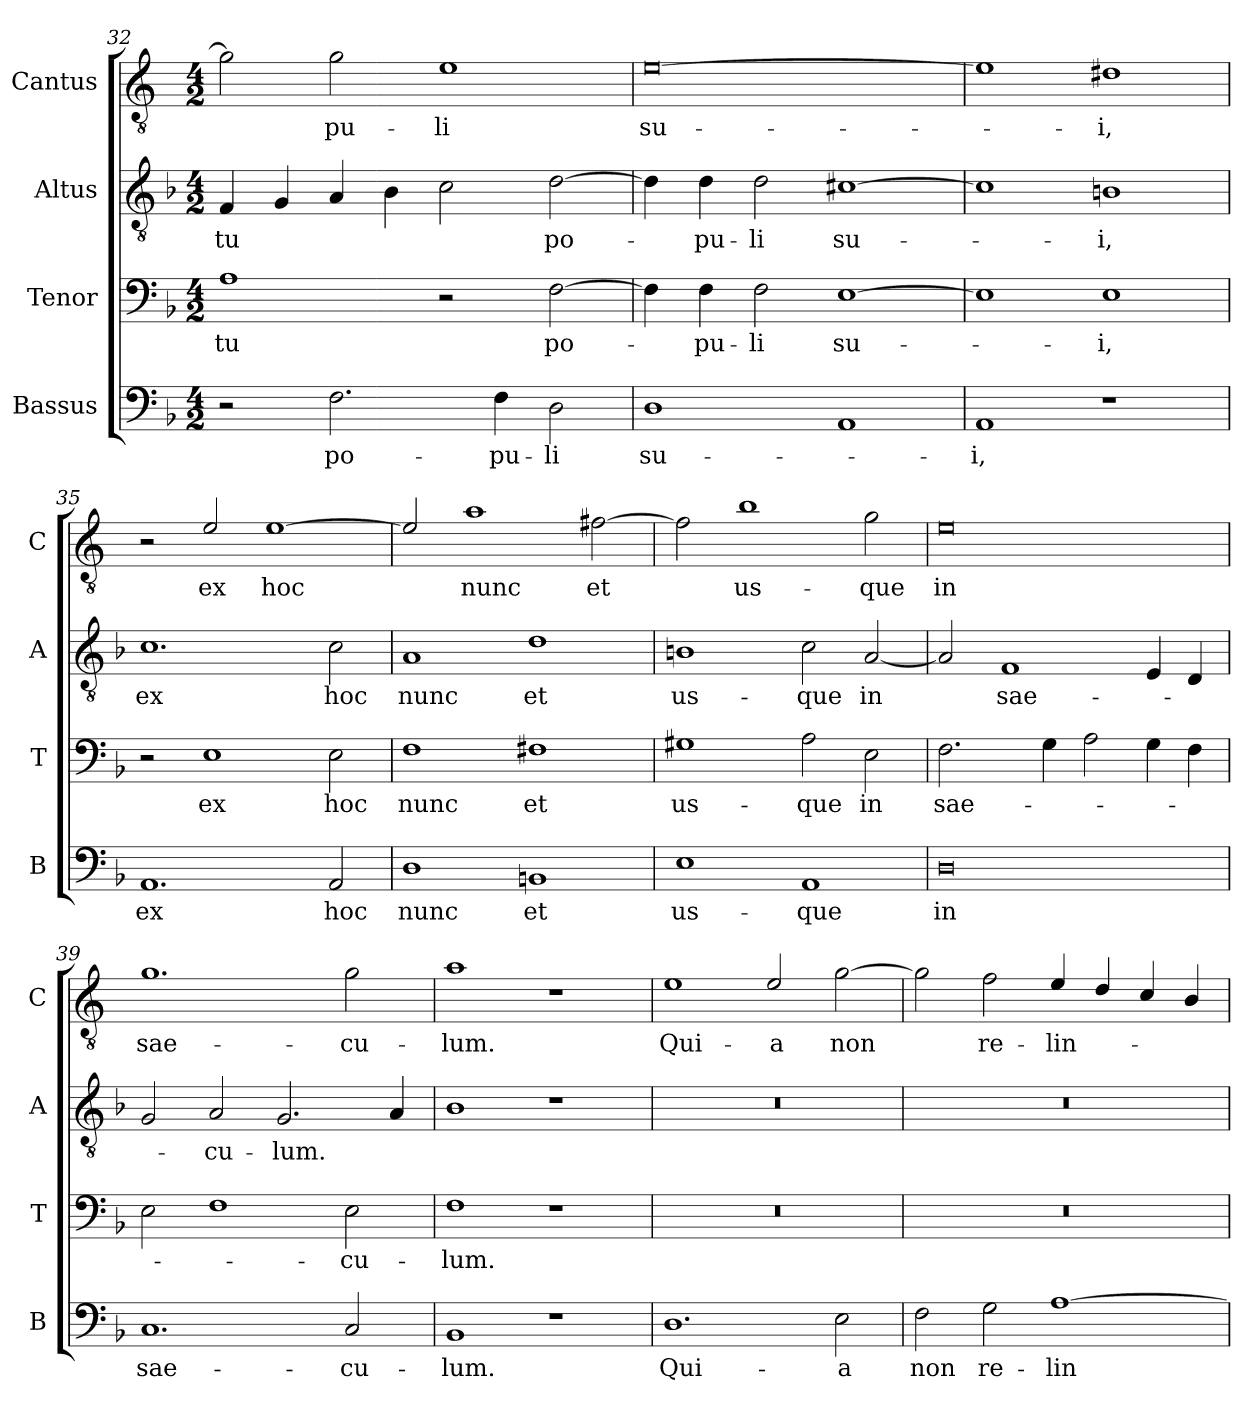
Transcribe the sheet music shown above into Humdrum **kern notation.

**kern	**text	**kern	**text	**kern	**text	**kern	**text
*part4	*part4	*part3	*part3	*part2	*part2	*part1	*part1
*staff4	*staff4	*staff3	*staff3	*staff2	*staff2	*staff1	*staff1
*I"Bassus	*	*I"Tenor	*	*I"Altus	*	*I"Cantus	*
*I'B	*	*I'T	*	*I'A	*	*I'C	*
*clefF4	*	*clefF4	*	*clefGv2	*	*clefGv2	*
*	*	*	*	*	*	*ITrd4c7	*
*k[b-]	*	*k[b-]	*	*k[b-]	*	*k[b-]	*
*F:	*	*F:	*	*F:	*	*F:	*
*M4/2	*	*M4/2	*	*M4/2	*	*M4/2	*
=32	=32	=32	=32	=32	=32	=32	=32
!	!	!	!LO:LY:b	!	!LO:LY:b	!	!
2r	.	1A	-tu	4F/	-tu	2c\]	.
.	.	.	.	4G/	.	.	.
!	!LO:LY:b	!	!	!	!	!	!LO:LY:b
2.F\	po-	.	.	4A/	.	2c\	-pu-
.	.	.	.	4B-\	.	.	.
!	!	!	!	!	!	!	!LO:LY:b
.	.	2r	.	2c\	.	1A	-li
!	!LO:LY:b	!	!	!	!	!	!
4F\	-pu-	.	.	.	.	.	.
!	!LO:LY:b	!	!LO:LY:b	!	!LO:LY:b	!	!
2D\	-li	[2F\	po-	[2d\	po-	.	.
=33	=33	=33	=33	=33	=33	=33	=33
!	!LO:LY:b	!	!	!	!	!	!LO:LY:b
1D	su-	4F\]	.	4d\]	.	[0A	su-
!	!	!	!LO:LY:b	!	!LO:LY:b	!	!
.	.	4F\	-pu-	4d\	-pu-	.	.
!	!	!	!LO:LY:b	!	!LO:LY:b	!	!
.	.	2F\	-li	2d\	-li	.	.
!	!	!	!LO:LY:b	!	!LO:LY:b	!	!
1AA	.	[1E	su-	[1c#X	su-	.	.
=34	=34	=34	=34	=34	=34	=34	=34
!	!LO:LY:b	!	!	!	!	!	!
1AA	-i,	1E]	.	1c#]	.	1A]	.
!	!	!	!LO:LY:b	!	!LO:LY:b	!	!LO:LY:b
1r	.	1E	-i,	1Bn	-i,	1G#X	-i,
=35	=35	=35	=35	=35	=35	=35	=35
!	!LO:LY:b	!	!	!	!LO:LY:b	!	!
1.AA	ex	2r	.	1.c	ex	2r	.
!	!	!	!LO:LY:b	!	!	!	!LO:LY:b
.	.	1E	ex	.	.	2A/	ex
!	!	!	!	!	!	!	!LO:LY:b
.	.	.	.	.	.	[1A	hoc
!	!LO:LY:b	!	!LO:LY:b	!	!LO:LY:b	!	!
2AA/	hoc	2E\	hoc	2c\	hoc	.	.
!!LO:LB:g=z
=36	=36	=36	=36	=36	=36	=36	=36
!	!LO:LY:b	!	!LO:LY:b	!	!LO:LY:b	!	!
1D	nunc	1F	nunc	1A	nunc	2A/]	.
!	!	!	!	!	!	!	!LO:LY:b
.	.	.	.	.	.	1d	nunc
!	!LO:LY:b	!	!LO:LY:b	!	!LO:LY:b	!	!
1BBn	et	1F#X	et	1d	et	.	.
!	!	!	!	!	!	!	!LO:LY:b
.	.	.	.	.	.	[2Bn\	et
=37	=37	=37	=37	=37	=37	=37	=37
!	!LO:LY:b	!	!LO:LY:b	!	!LO:LY:b	!	!
1E	us-	1G#X	us-	1Bn	us-	2B\]	.
!	!	!	!	!	!	!	!LO:LY:b
.	.	.	.	.	.	1e	us-
!	!LO:LY:b	!	!LO:LY:b	!	!LO:LY:b	!	!
1AA	-que	2A\	-que	2c\	-que	.	.
!	!	!	!LO:LY:b	!	!LO:LY:b	!	!LO:LY:b
.	.	2E\	in	[2A/	in	2c\	-que
=38	=38	=38	=38	=38	=38	=38	=38
!	!LO:LY:b	!	!LO:LY:b	!	!	!	!LO:LY:b
0D	in	2.F\	sae-	2A/]	.	0A	in
!	!	!	!	!	!LO:LY:b	!	!
.	.	.	.	1F	sae-	.	.
.	.	4G\	.	.	.	.	.
.	.	2A\	.	.	.	.	.
.	.	4G\	.	4E/	.	.	.
.	.	4F\	.	4D/	.	.	.
=39	=39	=39	=39	=39	=39	=39	=39
!	!LO:LY:b	!	!	!	!	!	!LO:LY:b
1.C	sae-	2E\	.	2G/	.	1.c	sae-
!	!	!	!	!	!LO:LY:b	!	!
.	.	1F	.	2A/	-cu-	.	.
!	!	!	!	!	!LO:LY:b	!	!
.	.	.	.	2.G/	-lum.	.	.
!	!LO:LY:b	!	!LO:LY:b	!	!	!	!LO:LY:b
2C/	-cu-	2E\	-cu-	.	.	2c\	-cu-
.	.	.	.	4A/	.	.	.
=40	=40	=40	=40	=40	=40	=40	=40
!	!LO:LY:b	!	!LO:LY:b	!	!	!	!LO:LY:b
1BB-	-lum.	1F	-lum.	1B-	.	1d	-lum.
1r	.	1r	.	1r	.	1r	.
=41	=41	=41	=41	=41	=41	=41	=41
!	!LO:LY:b	!	!	!	!	!	!LO:LY:b
1.D	Qui-	0r	.	0r	.	1A	Qui-
!	!	!	!	!	!	!	!LO:LY:b
.	.	.	.	.	.	2A/	-a
!	!LO:LY:b	!	!	!	!	!	!LO:LY:b
2E\	-a	.	.	.	.	[2c\	non
!!LO:LB:g=z
=42	=42	=42	=42	=42	=42	=42	=42
!	!LO:LY:b	!	!	!	!	!	!
2F\	non	0r	.	0r	.	2c\]	.
!	!LO:LY:b	!	!	!	!	!	!LO:LY:b
2G\	re-	.	.	.	.	2B-\	re-
!	!LO:LY:b	!	!	!	!	!	!LO:LY:b
[1A	-lin-	.	.	.	.	4A/	-lin-
.	.	.	.	.	.	4G/	.
.	.	.	.	.	.	4F/	.
.	.	.	.	.	.	4E/	.
=	=	=	=	=	=	=	=
*-	*-	*-	*-	*-	*-	*-	*-
